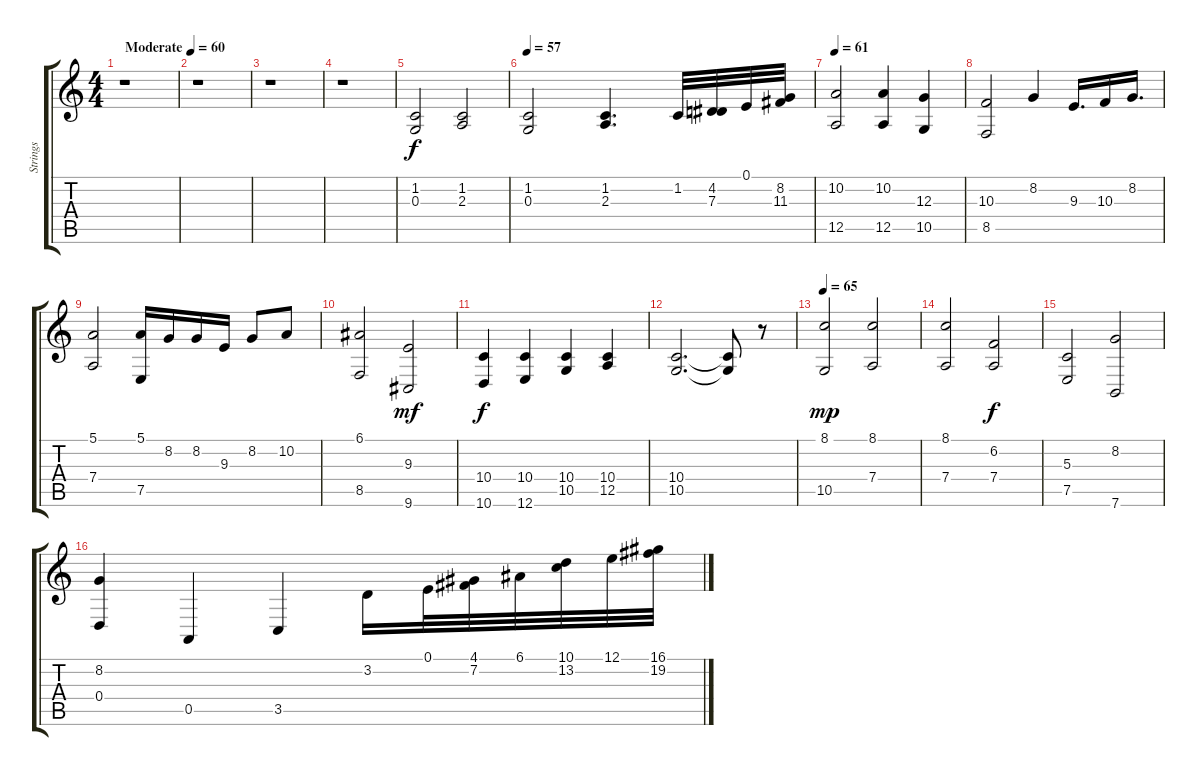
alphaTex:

\track ("Strings" "Strings") {instrument stringensemble2}
\staff {score tabs}
\tuning (E4 B3 G3 D3 A2 E2) {hide}
\ts (4 4)
\tempo (60 "Moderate")
\clef g2
\ks c
r.1{dy f instrument stringensemble2} |
r.1 |
r.1 |
r.1 |
(1.2 0.3).2 (1.2 2.3).2 |
\tempo 57
(1.2 0.3).2 (1.2 2.3).4{d} 1.2.32 (4.2 7.3).32 0.1.32 (8.2 11.3).32 |
\tempo 61
(10.2 12.5).2 (10.2 12.5).4 (12.3 10.5).4 |
(10.3 8.5).2 8.2.4 9.3.16{d} 10.3.16 8.2.16{d} |
(5.1 7.4).2 (5.1 7.5).16 8.2.16 8.2.16 9.3.16 8.2.8 10.2.8 |
(6.1 8.5).2 (9.3 9.6).2{dy mf} |
(10.4 10.6).4{dy f} (10.4 12.6).4 (10.4 10.5).4 (10.4 12.5).4 |
(10.4 10.5).2{d} (10.4{t} 10.5{t}).8 r.8 |
\tempo 65
(8.1 10.5).2{dy mp} (8.1 7.4).2 |
(8.1 7.4).2 (6.2 7.4).2{dy f} |
(5.3 7.5).2 (8.2 7.6).2 |
(8.2 0.4).4 0.5.4 3.5.4 3.2.16 0.1.32 (4.1 7.2).32 6.1.32 (10.1 13.2).32 12.1.32 (16.1 19.2).32
